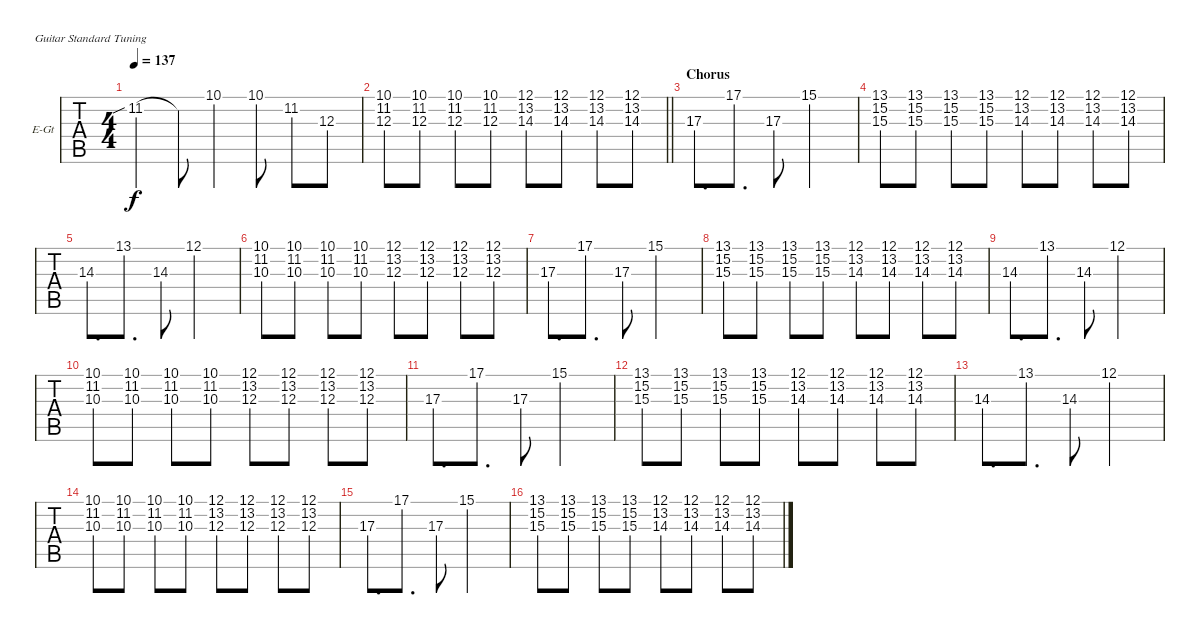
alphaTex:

\bracketExtendMode groupsimilarinstruments
\firstSystemTrackNameOrientation horizontal
\otherSystemsTrackNameOrientation horizontal
\track ("Nick" "E-Gt") {instrument overdrivenguitar}
\staff {tabs}
\tuning (E4 B3 G3 D3 A2 E2)
\ts (4 4)
\tempo 137
\clef g2
\ks c
11.2{sib}.4{dy f} 11.2{t}.8 10.1.4 10.1.8 11.2.8 12.3.8 |
\barLineRight lightlight
(10.1 11.2 12.3).8 (10.1 11.2 12.3).8 (10.1 11.2 12.3).8 (10.1 11.2 12.3).8 (12.1 13.2 14.3).8 (12.1 13.2 14.3).8 (12.1 13.2 14.3).8 (12.1 13.2 14.3).8 |
\section ("" "Chorus")
17.3.8{d} 17.1.8{d} 17.3.8 15.1.2 |
(13.1 15.2 15.3).8 (13.1 15.2 15.3).8 (13.1 15.2 15.3).8 (13.1 15.2 15.3).8 (12.1 13.2 14.3).8 (12.1 13.2 14.3).8 (12.1 13.2 14.3).8 (12.1 13.2 14.3).8 |
14.3.8{d} 13.1.8{d} 14.3.8 12.1.2 |
(10.1 11.2 10.3).8 (10.1 11.2 10.3).8 (10.1 11.2 10.3).8 (10.1 11.2 10.3).8 (12.1 13.2 12.3).8 (12.1 13.2 12.3).8 (12.1 13.2 12.3).8 (12.1 13.2 12.3).8 |
17.3.8{d} 17.1.8{d} 17.3.8 15.1.2 |
(13.1 15.2 15.3).8 (13.1 15.2 15.3).8 (13.1 15.2 15.3).8 (13.1 15.2 15.3).8 (12.1 13.2 14.3).8 (12.1 13.2 14.3).8 (12.1 13.2 14.3).8 (12.1 13.2 14.3).8 |
14.3.8{d} 13.1.8{d} 14.3.8 12.1.2 |
(10.1 11.2 10.3).8 (10.1 11.2 10.3).8 (10.1 11.2 10.3).8 (10.1 11.2 10.3).8 (12.1 13.2 12.3).8 (12.1 13.2 12.3).8 (12.1 13.2 12.3).8 (12.1 13.2 12.3).8 |
17.3.8{d} 17.1.8{d} 17.3.8 15.1.2 |
(13.1 15.2 15.3).8 (13.1 15.2 15.3).8 (13.1 15.2 15.3).8 (13.1 15.2 15.3).8 (12.1 13.2 14.3).8 (12.1 13.2 14.3).8 (12.1 13.2 14.3).8 (12.1 13.2 14.3).8 |
14.3.8{d} 13.1.8{d} 14.3.8 12.1.2 |
(10.1 11.2 10.3).8 (10.1 11.2 10.3).8 (10.1 11.2 10.3).8 (10.1 11.2 10.3).8 (12.1 13.2 12.3).8 (12.1 13.2 12.3).8 (12.1 13.2 12.3).8 (12.1 13.2 12.3).8 |
17.3.8{d} 17.1.8{d} 17.3.8 15.1.2 |
(13.1 15.2 15.3).8 (13.1 15.2 15.3).8 (13.1 15.2 15.3).8 (13.1 15.2 15.3).8 (12.1 13.2 14.3).8 (12.1 13.2 14.3).8 (12.1 13.2 14.3).8 (12.1 13.2 14.3).8
